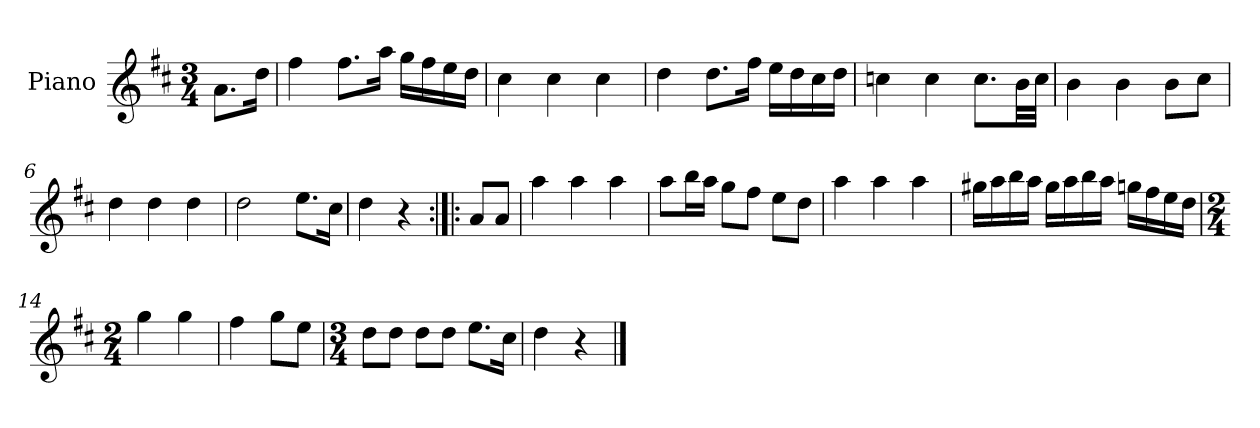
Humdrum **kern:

**kern
*part1
*staff1
*I"Piano
*I'Pno.
*clefG2
*k[f#c#]
*M3/4
=
8.a\L
16dd\Jk
=1
4ff#\
8.ff#\L
16aa\Jk
16gg\LL
16ff#\
16ee\
16dd\JJ
=2
4cc#\
4cc#\
4cc#\
=3
4dd\
8.dd\L
16ff#\Jk
16ee\LL
16dd\
16cc#\
16dd\JJ
=4
4ccn\
4cc\
8.cc\L
32b\LL
32cc\JJJ
=5
4b\
4b\
8b\L
8cc#\J
=6
4dd\
4dd\
4dd\
=7
2dd\
8.ee\L
16cc#\Jk
=8
4dd\
4r
=9:|!|:
8a/L
8a/J
=10
4aa\
4aa\
4aa\
=11
8aa\L
16bb\L
16aa\JJ
8gg\L
8ff#\J
8ee\L
8dd\J
=12
4aa\
4aa\
4aa\
=13
16gg#X\LL
16aa\
16bb\
16aa\JJ
16gg#\LL
16aa\
16bb\
16aa\JJ
16ggn\LL
16ff#\
16ee\
16dd\JJ
=14
*M2/4
4gg\
4gg\
=15
4ff#\
8gg\L
8ee\J
=16
*M3/4
8dd\L
8dd\J
8dd\L
8dd\J
8.ee\L
16cc#\Jk
=17
4dd\
4r
==
*-
